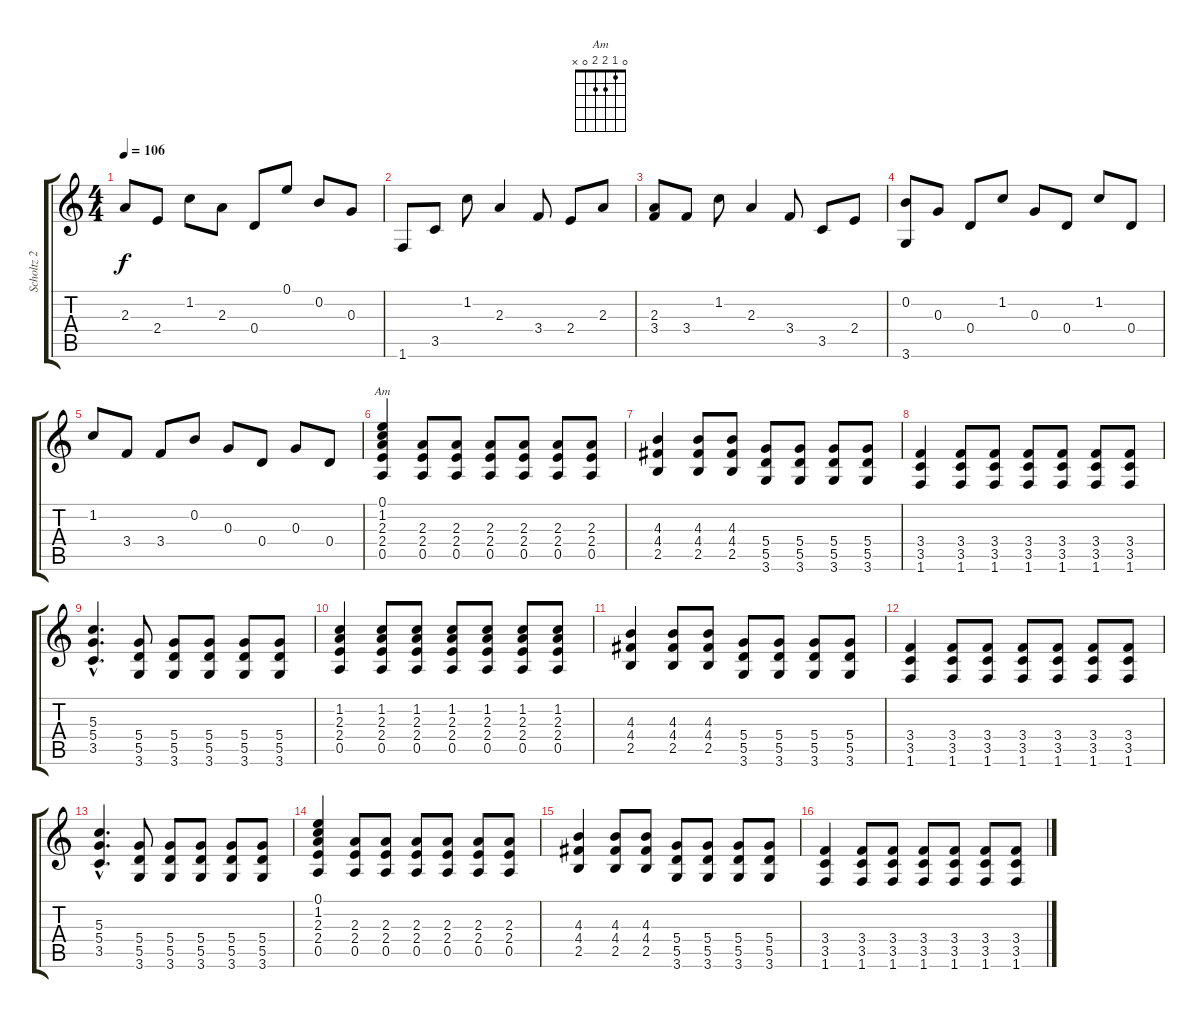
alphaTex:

\track ("Scholtz 2" "Scholtz 2") {instrument electricguitarjazz}
\staff {score tabs}
\tuning (E4 B3 G3 D3 A2 E2) {hide}
\chord ("Am" 0 1 2 2 0 x)
\ts (4 4)
\tempo 106
\clef g2
\ks c
2.3.8{dy f} 2.4.8 1.2.8 2.3.8 0.4.8 0.1.8 0.2.8 0.3.8 |
1.6.8 3.5.8 1.2.8 2.3.4 3.4.8 2.4.8 2.3.8 |
(2.3 3.4).8 3.4.8 1.2.8 2.3.4 3.4.8 3.5.8 2.4.8 |
(0.2 3.6).8 0.3.8 0.4.8 1.2.8 0.3.8 0.4.8 1.2.8 0.4.8 |
1.2.8 3.4.8 3.4.8 0.2.8 0.3.8 0.4.8 0.3.8 0.4.8 |
(0.1 1.2 2.3 2.4 0.5).4{ch "Am"} (2.3 2.4 0.5).8 (2.3 2.4 0.5).8 (2.3 2.4 0.5).8 (2.3 2.4 0.5).8 (2.3 2.4 0.5).8 (2.3 2.4 0.5).8 |
(4.3 4.4 2.5).4 (4.3 4.4 2.5).8 (4.3 4.4 2.5).8 (5.4 5.5 3.6).8 (5.4 5.5 3.6).8 (5.4 5.5 3.6).8 (5.4 5.5 3.6).8 |
(3.4 3.5 1.6).4 (3.4 3.5 1.6).8 (3.4 3.5 1.6).8 (3.4 3.5 1.6).8 (3.4 3.5 1.6).8 (3.4 3.5 1.6).8 (3.4 3.5 1.6).8 |
(5.3{hac} 5.4{hac} 3.5{hac}).4{d} (5.4 5.5 3.6).8 (5.4 5.5 3.6).8 (5.4 5.5 3.6).8 (5.4 5.5 3.6).8 (5.4 5.5 3.6).8 |
(1.2 2.3 2.4 0.5).4 (1.2 2.3 2.4 0.5).8 (1.2 2.3 2.4 0.5).8 (1.2 2.3 2.4 0.5).8 (1.2 2.3 2.4 0.5).8 (1.2 2.3 2.4 0.5).8 (1.2 2.3 2.4 0.5).8 |
(4.3 4.4 2.5).4 (4.3 4.4 2.5).8 (4.3 4.4 2.5).8 (5.4 5.5 3.6).8 (5.4 5.5 3.6).8 (5.4 5.5 3.6).8 (5.4 5.5 3.6).8 |
(3.4 3.5 1.6).4 (3.4 3.5 1.6).8 (3.4 3.5 1.6).8 (3.4 3.5 1.6).8 (3.4 3.5 1.6).8 (3.4 3.5 1.6).8 (3.4 3.5 1.6).8 |
(5.3{hac} 5.4{hac} 3.5{hac}).4{d} (5.4 5.5 3.6).8 (5.4 5.5 3.6).8 (5.4 5.5 3.6).8 (5.4 5.5 3.6).8 (5.4 5.5 3.6).8 |
(0.1 1.2 2.3 2.4 0.5).4 (2.3 2.4 0.5).8 (2.3 2.4 0.5).8 (2.3 2.4 0.5).8 (2.3 2.4 0.5).8 (2.3 2.4 0.5).8 (2.3 2.4 0.5).8 |
(4.3 4.4 2.5).4 (4.3 4.4 2.5).8 (4.3 4.4 2.5).8 (5.4 5.5 3.6).8 (5.4 5.5 3.6).8 (5.4 5.5 3.6).8 (5.4 5.5 3.6).8 |
(3.4 3.5 1.6).4 (3.4 3.5 1.6).8 (3.4 3.5 1.6).8 (3.4 3.5 1.6).8 (3.4 3.5 1.6).8 (3.4 3.5 1.6).8 (3.4 3.5 1.6).8
